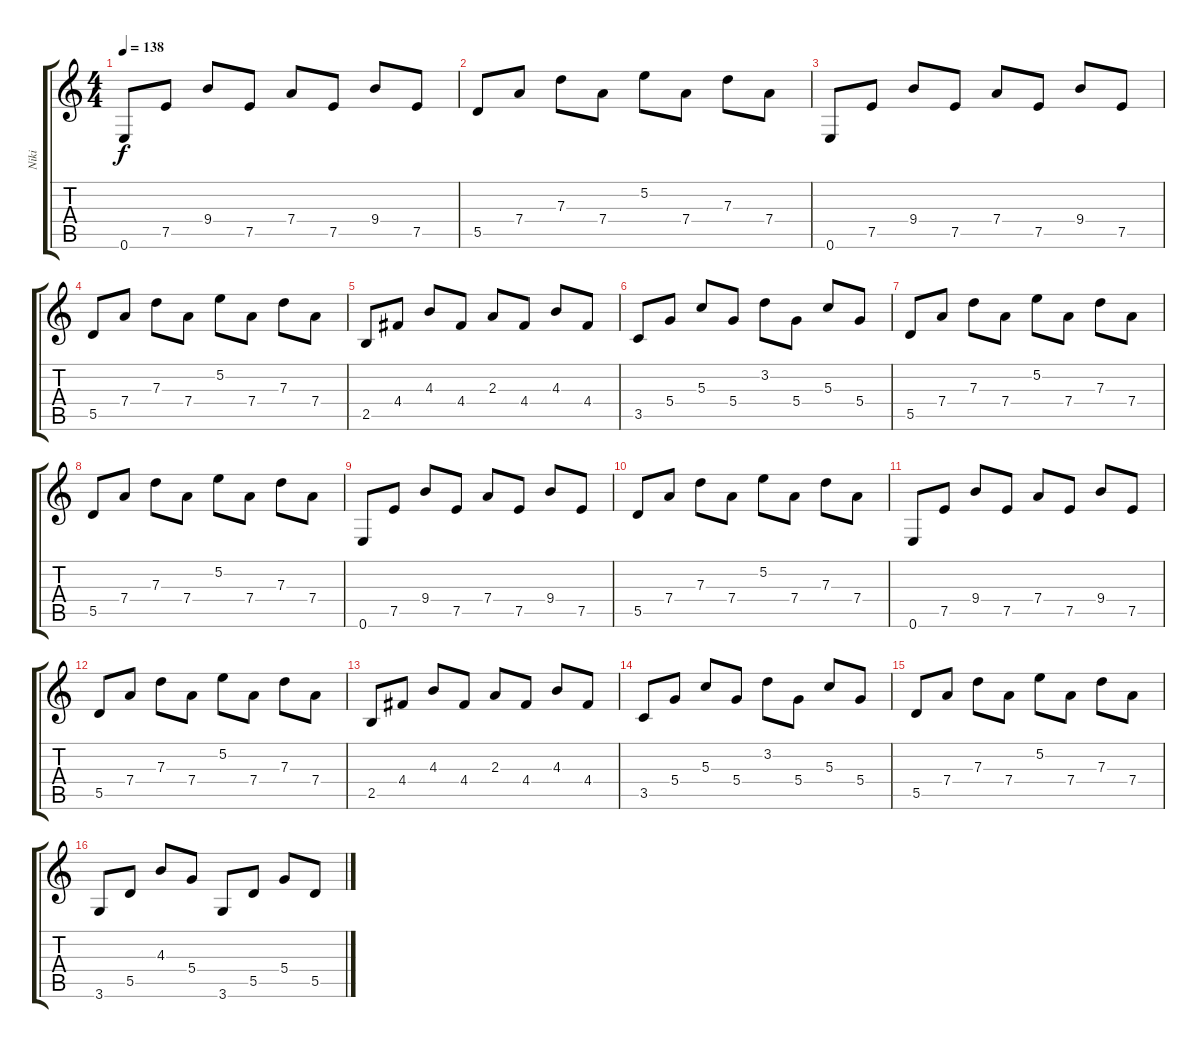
\track ("Niki" "Niki") {instrument overdrivenguitar}
\staff {score tabs}
\tuning (E4 B3 G3 D3 A2 E2) {hide}
\ts (4 4)
\tempo 138
\clef g2
\ks c
0.6.8{dy f} 7.5.8 9.4.8 7.5.8 7.4.8 7.5.8 9.4.8 7.5.8 |
5.5.8 7.4.8 7.3.8 7.4.8 5.2.8 7.4.8 7.3.8 7.4.8 |
0.6.8 7.5.8 9.4.8 7.5.8 7.4.8 7.5.8 9.4.8 7.5.8 |
5.5.8 7.4.8 7.3.8 7.4.8 5.2.8 7.4.8 7.3.8 7.4.8 |
2.5.8 4.4.8 4.3.8 4.4.8 2.3.8 4.4.8 4.3.8 4.4.8 |
3.5.8 5.4.8 5.3.8 5.4.8 3.2.8 5.4.8 5.3.8 5.4.8 |
5.5.8 7.4.8 7.3.8 7.4.8 5.2.8 7.4.8 7.3.8 7.4.8 |
5.5.8 7.4.8 7.3.8 7.4.8 5.2.8 7.4.8 7.3.8 7.4.8 |
0.6.8 7.5.8 9.4.8 7.5.8 7.4.8 7.5.8 9.4.8 7.5.8 |
5.5.8 7.4.8 7.3.8 7.4.8 5.2.8 7.4.8 7.3.8 7.4.8 |
0.6.8 7.5.8 9.4.8 7.5.8 7.4.8 7.5.8 9.4.8 7.5.8 |
5.5.8 7.4.8 7.3.8 7.4.8 5.2.8 7.4.8 7.3.8 7.4.8 |
2.5.8 4.4.8 4.3.8 4.4.8 2.3.8 4.4.8 4.3.8 4.4.8 |
3.5.8 5.4.8 5.3.8 5.4.8 3.2.8 5.4.8 5.3.8 5.4.8 |
5.5.8 7.4.8 7.3.8 7.4.8 5.2.8 7.4.8 7.3.8 7.4.8 |
3.6.8 5.5.8 4.3.8 5.4.8 3.6.8 5.5.8 5.4.8 5.5.8
